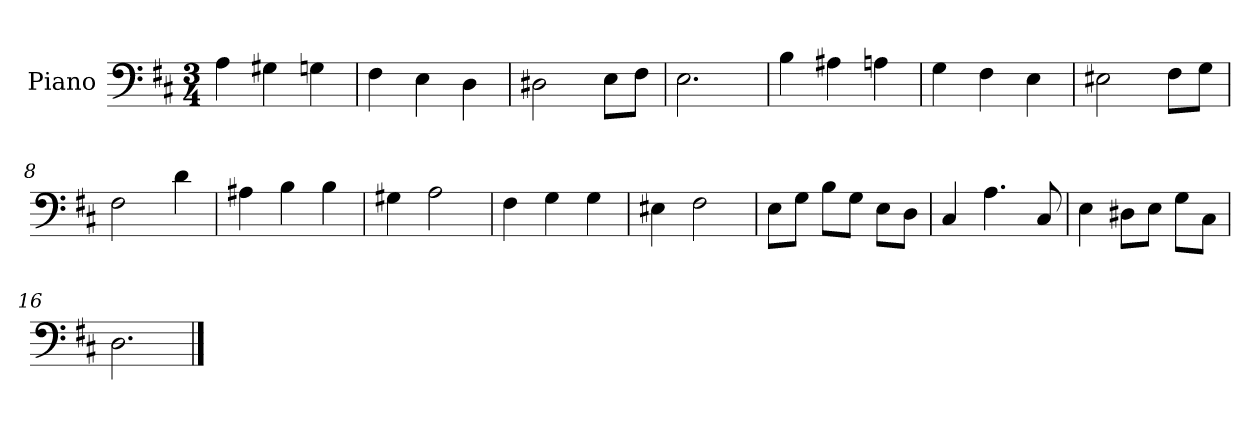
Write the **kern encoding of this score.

**kern
*part1
*staff1
*I"Piano
*I'Pno
*clefF4
*k[f#c#]
*D:
*M3/4
=1
4A\
4G#X\
4Gn\
=2
4F#\
4E\
4D\
=3
2D#X\
8E\L
8F#\J
=4
2.E\
=5
4B\
4A#X\
4An\
=6
4G\
4F#\
4E\
=7
2E#X\
8F#\L
8G\J
=8
2F#\
4d\
=9
4A#X\
4B\
4B\
=10
4G#X\
2A\
=11
4F#\
4G\
4G\
=12
4E#X\
2F#\
=13
8E\L
8G\J
8B\L
8G\J
8E\L
8D\J
=14
4C#/
4.A\
8C#/
=15
4E\
8D#X\L
8E\J
8G\L
8C#\J
=16
2.D\
==
*-
